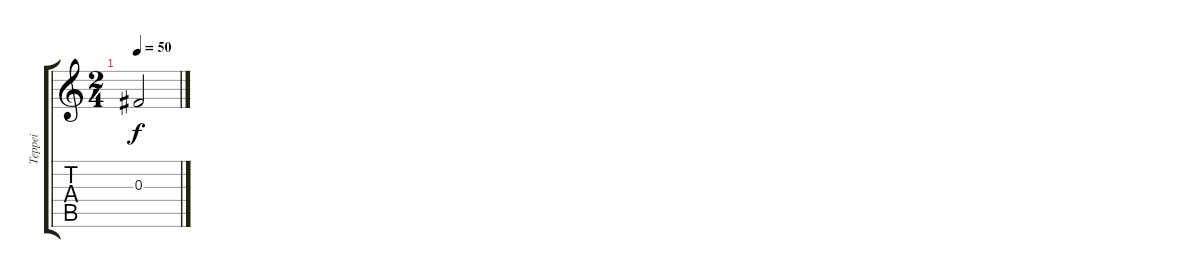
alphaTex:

\track ("Teppei" "Teppei") {instrument distortionguitar}
\staff {score tabs}
\tuning (Eb4 Bb3 Gb3 Db3 Ab2 Db2) {hide}
\ts (2 4)
\tempo 50
\clef g2
\ks c
0.3{t}.2{dy f}
